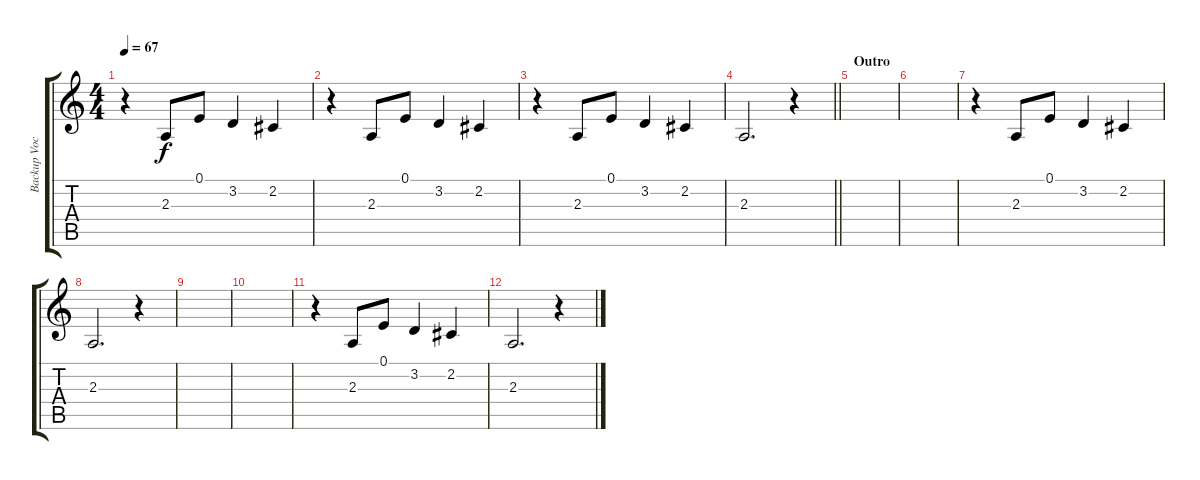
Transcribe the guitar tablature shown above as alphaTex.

\track ("Backup Vocals" "Backup Voc") {instrument synthvoice}
\staff {score tabs}
\tuning (E4 B3 G3 D3 A2 E2) {hide}
\ts (4 4)
\tempo 67
\clef g2
\ks c
r.4{dy f} 2.3.8 0.1.8 3.2.4 2.2.4 |
r.4 2.3.8 0.1.8 3.2.4 2.2.4 |
r.4 2.3.8 0.1.8 3.2.4 2.2.4 |
\barLineRight lightlight
2.3.2{d} r.4 |
\section ("" "Outro")
|
|
r.4 2.3.8 0.1.8 3.2.4 2.2.4 |
2.3.2{d} r.4 |
|
|
r.4 2.3.8 0.1.8 3.2.4 2.2.4 |
2.3.2{d} r.4
